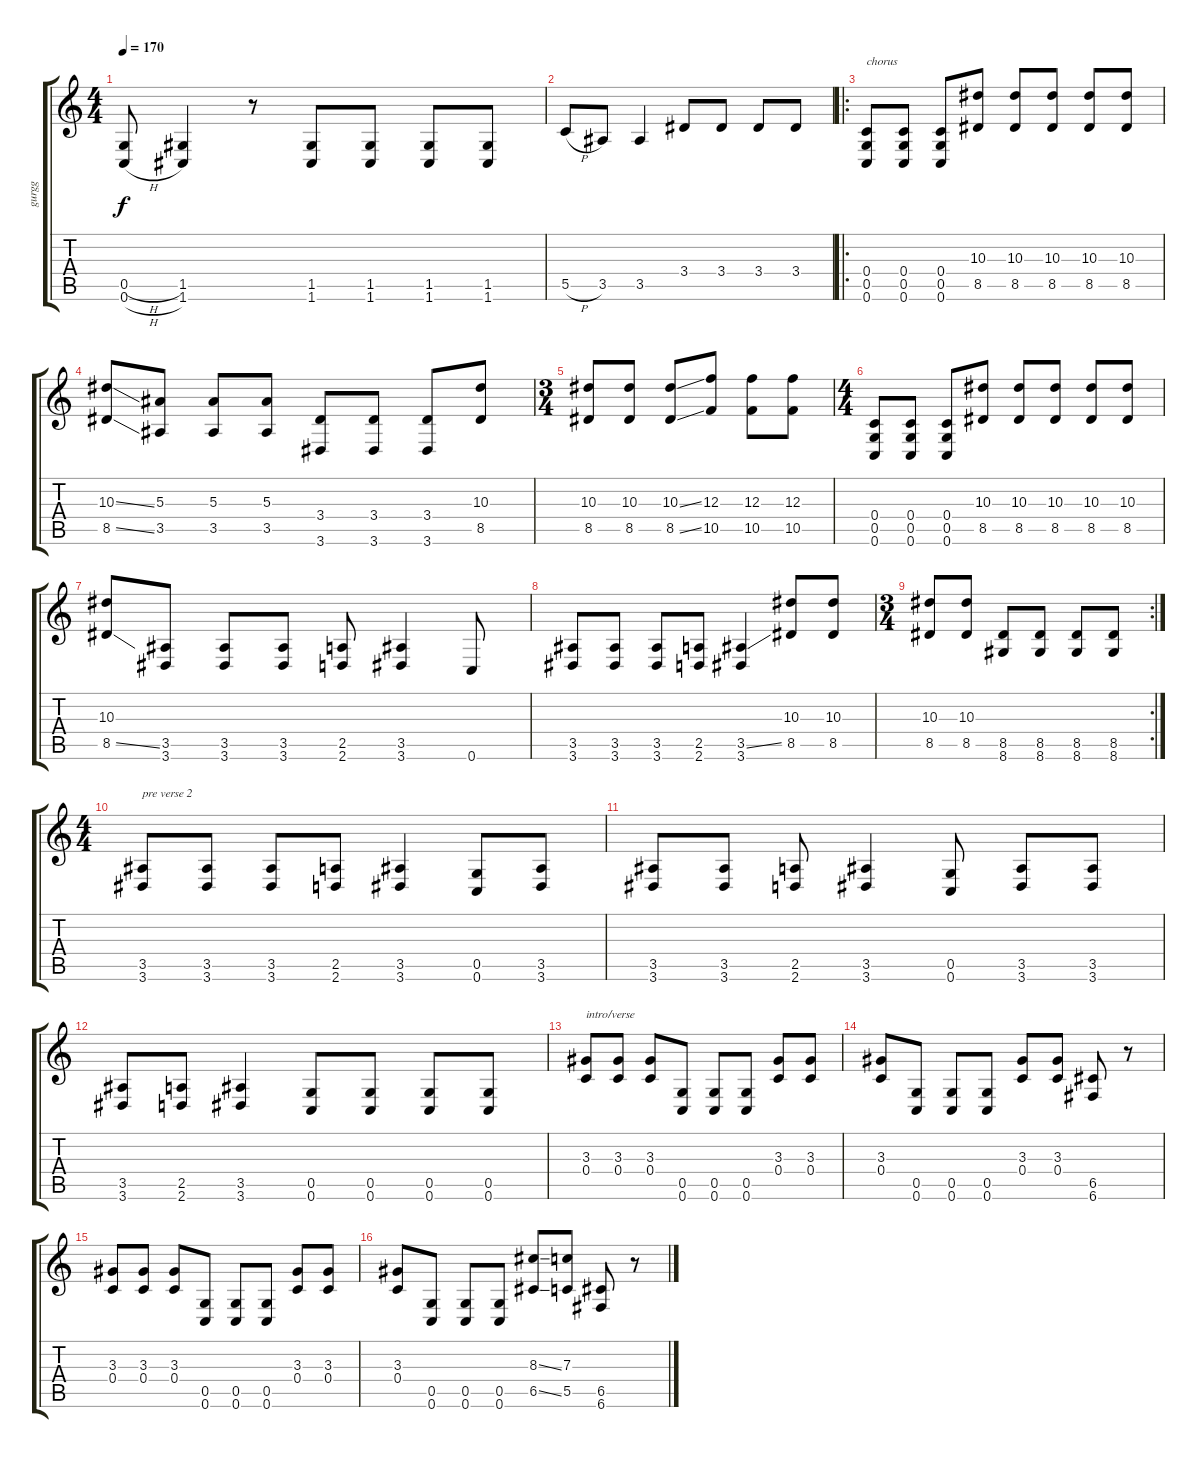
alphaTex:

\track ("gurgg" "gurgg") {instrument distortionguitar}
\staff {score tabs}
\tuning (D4 A3 F3 C3 G2 C2) {hide}
\ts (4 4)
\tempo 170
\clef g2
\ks c
(0.5{h} 0.6{h}).8{dy f} (1.5 1.6).4 r.8 (1.5 1.6).8 (1.5 1.6).8 (1.5 1.6).8 (1.5 1.6).8 |
5.5{h}.8 3.5.8 3.5.4 3.4.8 3.4.8 3.4.8 3.4.8 |
\ro
(0.4 0.5 0.6).8{txt "chorus"} (0.4 0.5 0.6).8 (0.4 0.5 0.6).8 (10.3 8.5).8 (10.3 8.5).8 (10.3 8.5).8 (10.3 8.5).8 (10.3 8.5).8 |
(10.3{ss} 8.5{ss}).8 (5.3 3.5).8 (5.3 3.5).8 (5.3 3.5).8 (3.4 3.6).8 (3.4 3.6).8 (3.4 3.6).8 (10.3 8.5).8 |
\ts (3 4)
(10.3 8.5).8 (10.3 8.5).8 (10.3{ss} 8.5{ss}).8 (12.3 10.5).8 (12.3 10.5).8 (12.3 10.5).8 |
\ts (4 4)
(0.4 0.5 0.6).8 (0.4 0.5 0.6).8 (0.4 0.5 0.6).8 (10.3 8.5).8 (10.3 8.5).8 (10.3 8.5).8 (10.3 8.5).8 (10.3 8.5).8 |
(10.3 8.5{ss}).8 (3.5 3.6).8 (3.5 3.6).8 (3.5 3.6).8 (2.5 2.6).8 (3.5 3.6).4 0.6.8 |
(3.5 3.6).8 (3.5 3.6).8 (3.5 3.6).8 (2.5 2.6).8 (3.5{ss} 3.6).4 (10.3 8.5).8 (10.3 8.5).8 |
\rc 2
\ts (3 4)
(10.3 8.5).8 (10.3 8.5).8 (8.5 8.6).8 (8.5 8.6).8 (8.5 8.6).8 (8.5 8.6).8 |
\ts (4 4)
(3.5 3.6).8{txt "pre verse 2"} (3.5 3.6).8 (3.5 3.6).8 (2.5 2.6).8 (3.5 3.6).4 (0.5 0.6).8 (3.5 3.6).8 |
(3.5 3.6).8 (3.5 3.6).8 (2.5 2.6).8 (3.5 3.6).4 (0.5 0.6).8 (3.5 3.6).8 (3.5 3.6).8 |
(3.5 3.6).8 (2.5 2.6).8 (3.5 3.6).4 (0.5 0.6).8 (0.5 0.6).8 (0.5 0.6).8 (0.5 0.6).8 |
(3.3 0.4).8{txt "intro/verse"} (3.3 0.4).8 (3.3 0.4).8 (0.5 0.6).8 (0.5 0.6).8 (0.5 0.6).8 (3.3 0.4).8 (3.3 0.4).8 |
(3.3 0.4).8 (0.5 0.6).8 (0.5 0.6).8 (0.5 0.6).8 (3.3 0.4).8 (3.3 0.4).8 (6.5 6.6).8 r.8 |
(3.3 0.4).8 (3.3 0.4).8 (3.3 0.4).8 (0.5 0.6).8 (0.5 0.6).8 (0.5 0.6).8 (3.3 0.4).8 (3.3 0.4).8 |
(3.3 0.4).8 (0.5 0.6).8 (0.5 0.6).8 (0.5 0.6).8 (8.3{ss} 6.5{ss}).8 (7.3 5.5).8 (6.5 6.6).8 r.8
